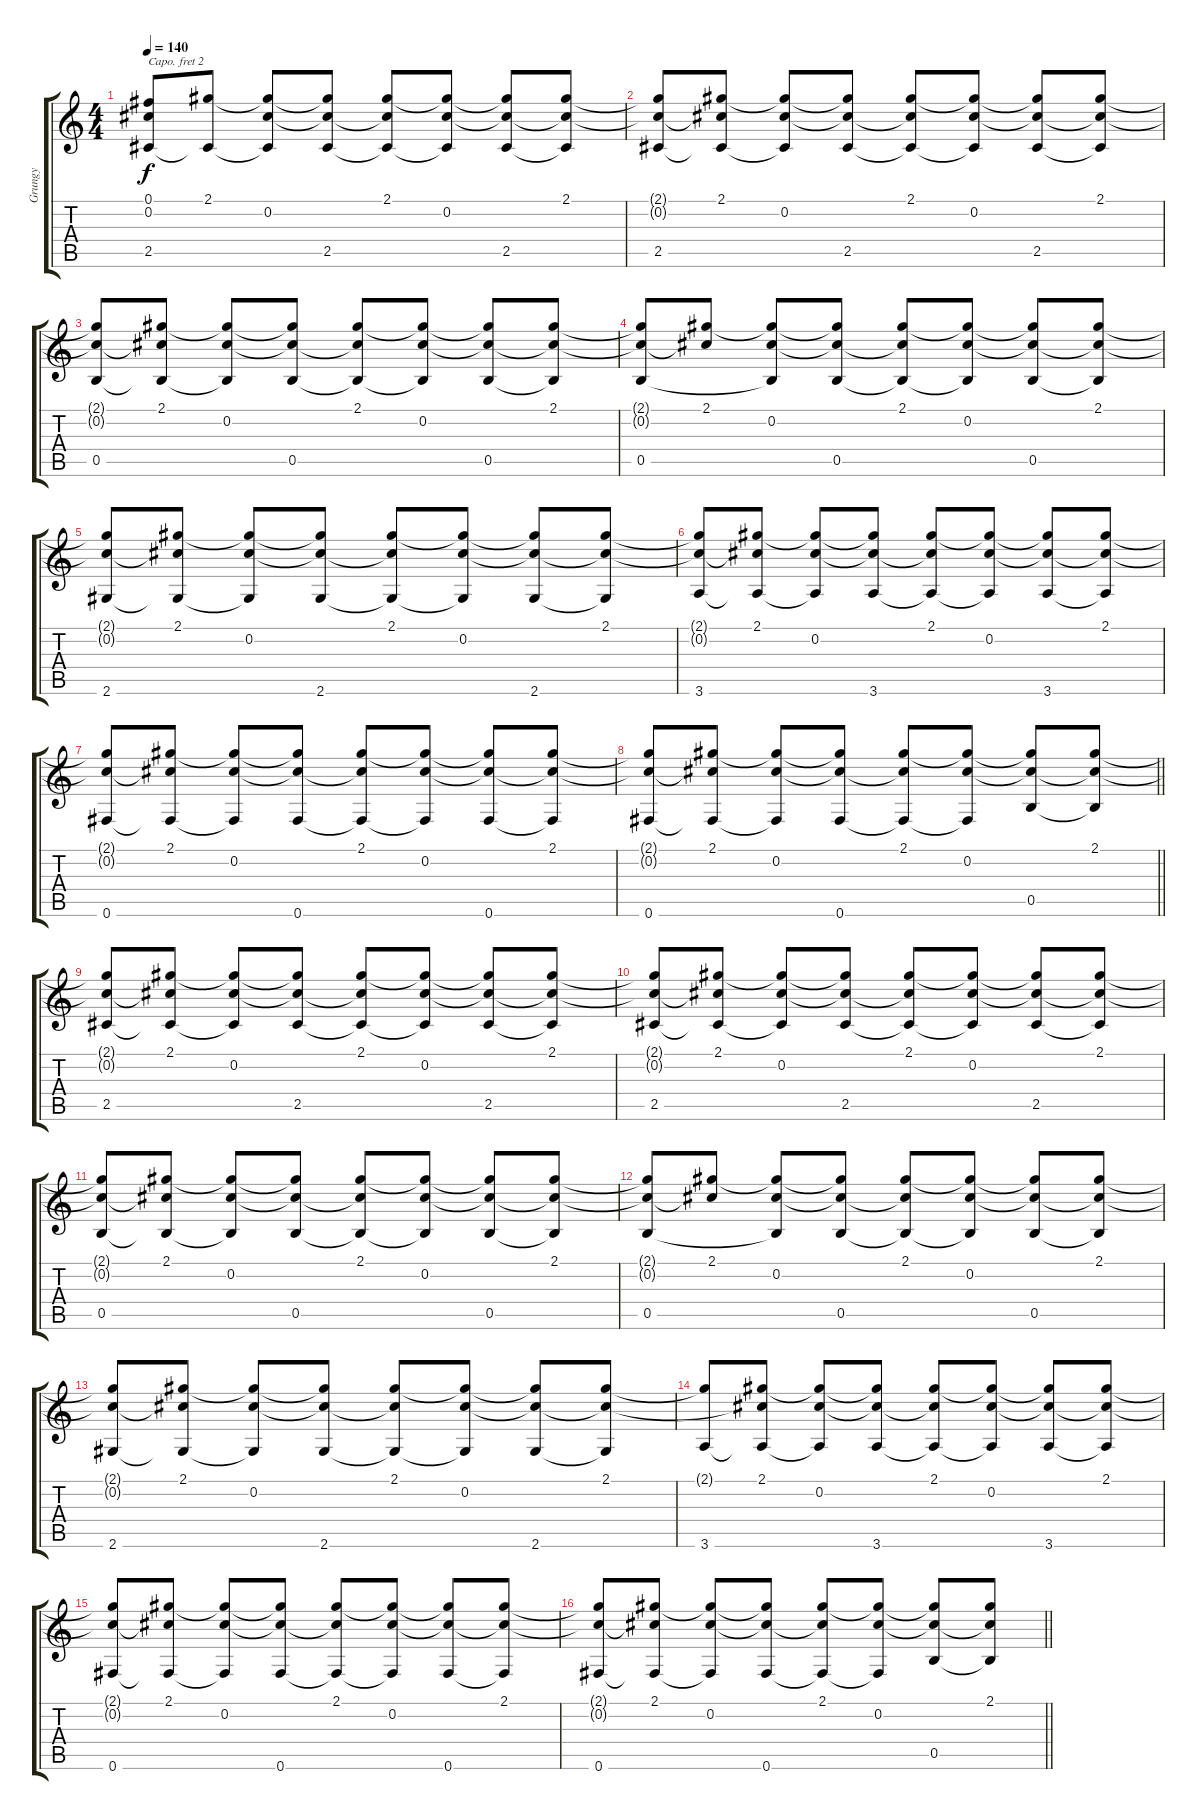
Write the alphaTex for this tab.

\track ("Grungy" "Grungy") {instrument electricguitarclean}
\staff {score tabs}
\capo 2
\tuning (E4 B3 G3 D3 A2 E2) {hide}
\ts (4 4)
\tempo 140
\clef g2
\ks c
(0.1 0.2 2.5).8{dy f volume 0 balance 0 instrument tremolostrings} (2.1 2.5{t}).8{volume 7} (2.1{t} 0.2 2.5{t}).8 (2.1{t} 0.2{t} 2.5).8 (2.1 0.2{t} 2.5{t}).8 (2.1{t} 0.2 2.5{t}).8 (2.1{t} 0.2{t} 2.5).8 (2.1 0.2{t} 2.5{t}).8 |
(2.1{t} 0.2{t} 2.5).8{volume 9 balance 16 instrument tremolostrings} (2.1 0.2{t} 2.5{t}).8 (2.1{t} 0.2 2.5{t}).8 (2.1{t} 0.2{t} 2.5).8 (2.1 0.2{t} 2.5{t}).8 (2.1{t} 0.2 2.5{t}).8 (2.1{t} 0.2{t} 2.5).8 (2.1 0.2{t} 2.5{t}).8 |
(2.1{t} 0.2{t} 0.5).8{balance 0} (2.1 0.2{t} 0.5{t}).8 (2.1{t} 0.2 0.5{t}).8 (2.1{t} 0.2{t} 0.5).8 (2.1 0.2{t} 0.5{t}).8 (2.1{t} 0.2 0.5{t}).8 (2.1{t} 0.2{t} 0.5).8 (2.1 0.2{t} 0.5{t}).8 |
(2.1{t} 0.2{t} 0.5).8{balance 16} (2.1 0.2{t}).8 (2.1{t} 0.2 0.5{t}).8 (2.1{t} 0.2{t} 0.5).8 (2.1 0.2{t} 0.5{t}).8 (2.1{t} 0.2 0.5{t}).8 (2.1{t} 0.2{t} 0.5).8 (2.1 0.2{t} 0.5{t}).8 |
(2.1{t} 0.2{t} 2.6).8{balance 0} (2.1 0.2{t} 2.6{t}).8 (2.1{t} 0.2 2.6{t}).8 (2.1{t} 0.2{t} 2.6).8 (2.1 0.2{t} 2.6{t}).8 (2.1{t} 0.2 2.6{t}).8 (2.1{t} 0.2{t} 2.6).8 (2.1 0.2{t} 2.6{t}).8 |
(2.1{t} 0.2{t} 3.6).8{balance 16} (2.1 0.2{t} 3.6{t}).8 (2.1{t} 0.2 3.6{t}).8 (2.1{t} 0.2{t} 3.6).8 (2.1 0.2{t} 3.6{t}).8 (2.1{t} 0.2 3.6{t}).8 (2.1{t} 0.2{t} 3.6).8 (2.1 0.2{t} 3.6{t}).8 |
(2.1{t} 0.2{t} 0.6).8{balance 0} (2.1 0.2{t} 0.6{t}).8 (2.1{t} 0.2 0.6{t}).8 (2.1{t} 0.2{t} 0.6).8 (2.1 0.2{t} 0.6{t}).8 (2.1{t} 0.2 0.6{t}).8 (2.1{t} 0.2{t} 0.6).8 (2.1 0.2{t} 0.6{t}).8 |
\barLineRight lightlight
(2.1{t} 0.2{t} 0.6).8{balance 16} (2.1 0.2{t} 0.6{t}).8 (2.1{t} 0.2 0.6{t}).8 (2.1{t} 0.2{t} 0.6).8 (2.1 0.2{t} 0.6{t}).8 (2.1{t} 0.2 0.6{t}).8 (2.1{t} 0.2{t} 0.5).8 (2.1 0.2{t} 0.5{t}).8{volume 8} |
(2.1{t} 0.2{t} 2.5).8{volume 13 balance 8 instrument electricguitarclean} (2.1 0.2{t} 2.5{t}).8 (2.1{t} 0.2 2.5{t}).8 (2.1{t} 0.2{t} 2.5).8 (2.1 0.2{t} 2.5{t}).8 (2.1{t} 0.2 2.5{t}).8 (2.1{t} 0.2{t} 2.5).8 (2.1 0.2{t} 2.5{t}).8 |
(2.1{t} 0.2{t} 2.5).8 (2.1 0.2{t} 2.5{t}).8 (2.1{t} 0.2 2.5{t}).8 (2.1{t} 0.2{t} 2.5).8 (2.1 0.2{t} 2.5{t}).8 (2.1{t} 0.2 2.5{t}).8 (2.1{t} 0.2{t} 2.5).8 (2.1 0.2{t} 2.5{t}).8 |
(2.1{t} 0.2{t} 0.5).8 (2.1 0.2{t} 0.5{t}).8 (2.1{t} 0.2 0.5{t}).8 (2.1{t} 0.2{t} 0.5).8 (2.1 0.2{t} 0.5{t}).8 (2.1{t} 0.2 0.5{t}).8 (2.1{t} 0.2{t} 0.5).8 (2.1 0.2{t} 0.5{t}).8 |
(2.1{t} 0.2{t} 0.5).8 (2.1 0.2{t}).8 (2.1{t} 0.2 0.5{t}).8 (2.1{t} 0.2{t} 0.5).8 (2.1 0.2{t} 0.5{t}).8 (2.1{t} 0.2 0.5{t}).8 (2.1{t} 0.2{t} 0.5).8 (2.1 0.2{t} 0.5{t}).8 |
(2.1{t} 0.2{t} 2.6).8 (2.1 0.2{t} 2.6{t}).8 (2.1{t} 0.2 2.6{t}).8 (2.1{t} 0.2{t} 2.6).8 (2.1 0.2{t} 2.6{t}).8 (2.1{t} 0.2 2.6{t}).8 (2.1{t} 0.2{t} 2.6).8 (2.1 0.2{t} 2.6{t}).8 |
(2.1{t} 3.6).8 (2.1 0.2{t} 3.6{t}).8 (2.1{t} 0.2 3.6{t}).8 (2.1{t} 0.2{t} 3.6).8 (2.1 0.2{t} 3.6{t}).8 (2.1{t} 0.2 3.6{t}).8 (2.1{t} 0.2{t} 3.6).8 (2.1 0.2{t} 3.6{t}).8 |
(2.1{t} 0.2{t} 0.6).8 (2.1 0.2{t} 0.6{t}).8 (2.1{t} 0.2 0.6{t}).8 (2.1{t} 0.2{t} 0.6).8 (2.1 0.2{t} 0.6{t}).8 (2.1{t} 0.2 0.6{t}).8 (2.1{t} 0.2{t} 0.6).8 (2.1 0.2{t} 0.6{t}).8 |
\barLineRight lightlight
(2.1{t} 0.2{t} 0.6).8 (2.1 0.2{t} 0.6{t}).8 (2.1{t} 0.2 0.6{t}).8 (2.1{t} 0.2{t} 0.6).8 (2.1 0.2{t} 0.6{t}).8 (2.1{t} 0.2 0.6{t}).8 (2.1{t} 0.2{t} 0.5).8 (2.1 0.2{t} 0.5{t}).8
